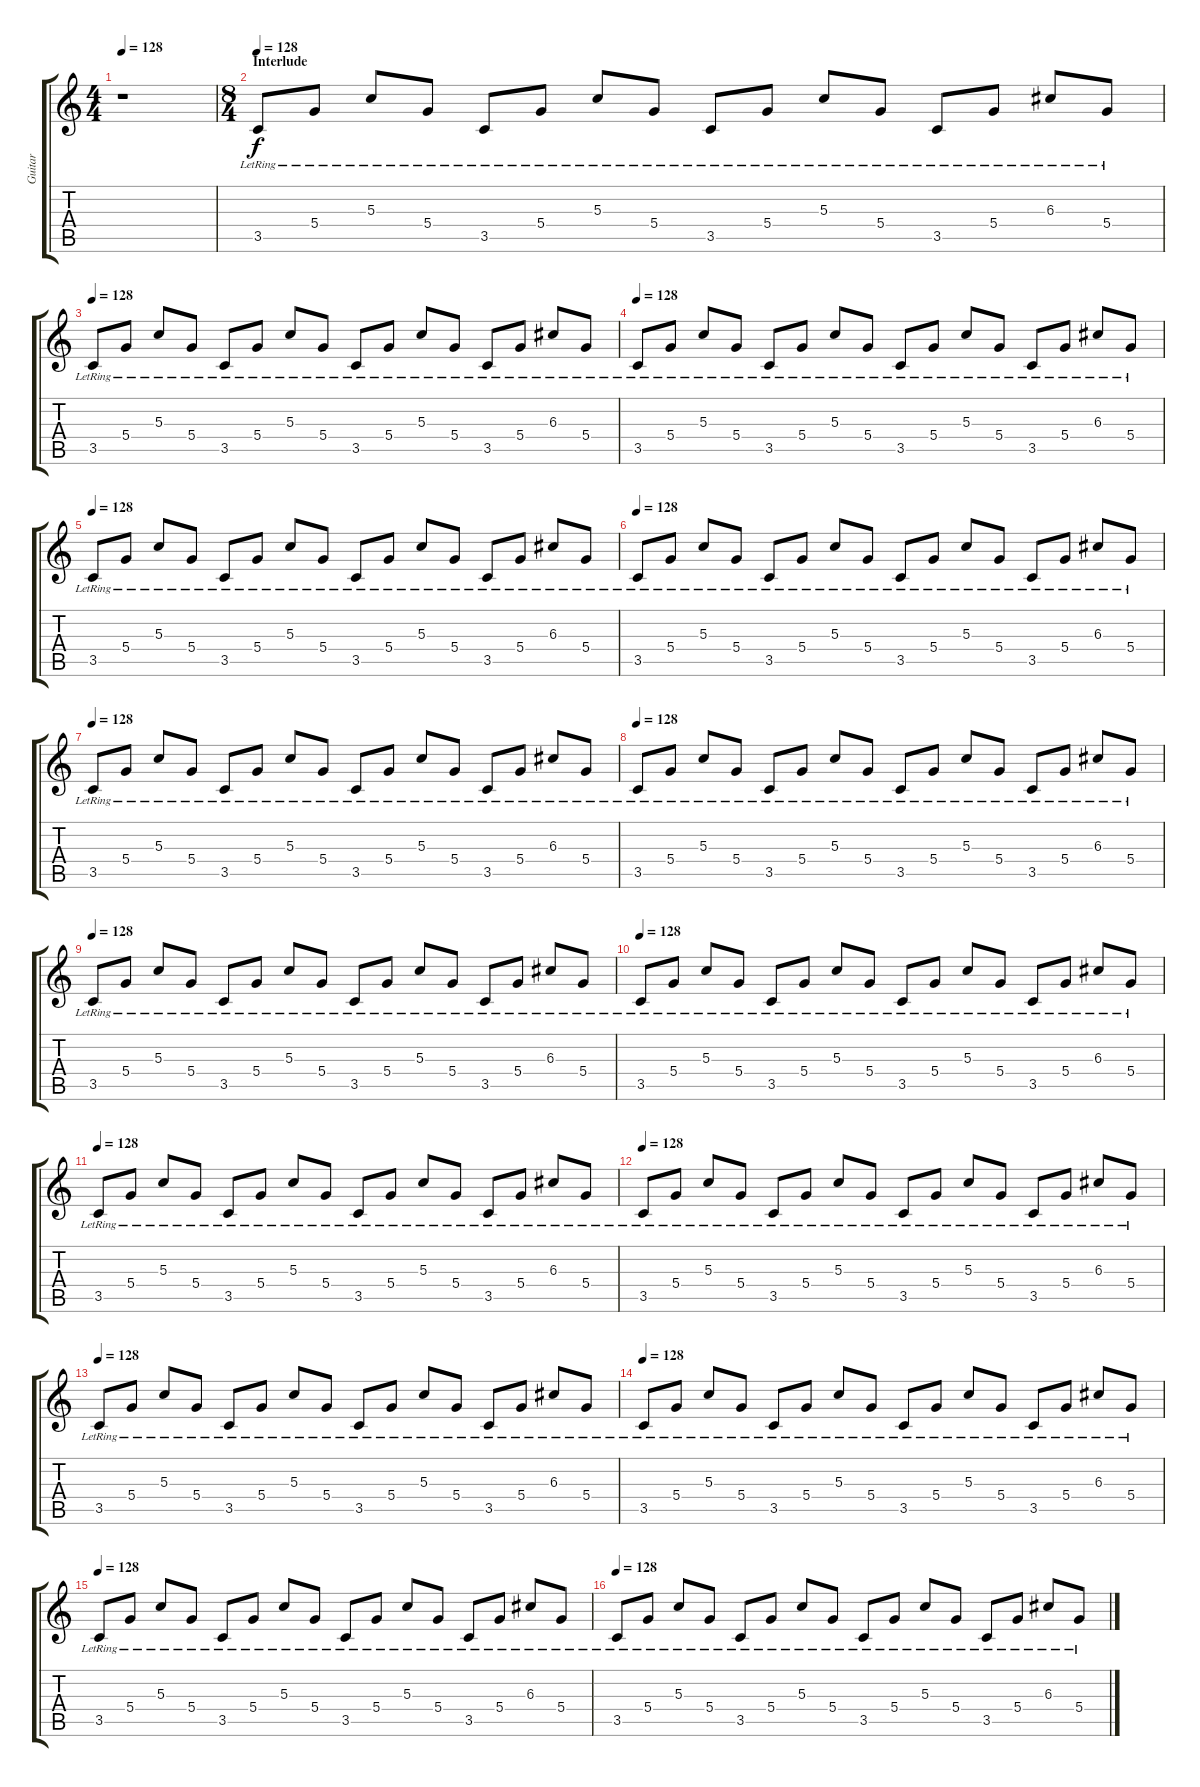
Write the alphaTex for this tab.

\track ("Guitar" "Guitar") {instrument acousticguitarnylon}
\staff {score tabs}
\tuning (E4 B3 G3 D3 A2 E2) {hide}
\ts (4 4)
\tempo 128
\clef g2
\ks c
r.1{dy f} |
\ts (8 4)
\section ("" "Interlude")
\tempo 128
3.5{lr}.8{volume 13 balance 8} 5.4{lr}.8 5.3{lr}.8 5.4{lr}.8 3.5{lr}.8 5.4{lr}.8 5.3{lr}.8 5.4{lr}.8 3.5{lr}.8 5.4{lr}.8 5.3{lr}.8 5.4{lr}.8 3.5{lr}.8 5.4{lr}.8 6.3{lr}.8 5.4{lr}.8 |
\tempo 128
3.5{lr}.8{volume 13 balance 8} 5.4{lr}.8 5.3{lr}.8 5.4{lr}.8 3.5{lr}.8 5.4{lr}.8 5.3{lr}.8 5.4{lr}.8 3.5{lr}.8 5.4{lr}.8 5.3{lr}.8 5.4{lr}.8 3.5{lr}.8 5.4{lr}.8 6.3{lr}.8 5.4{lr}.8 |
\tempo 128
3.5{lr}.8{volume 13 balance 8} 5.4{lr}.8 5.3{lr}.8 5.4{lr}.8 3.5{lr}.8 5.4{lr}.8 5.3{lr}.8 5.4{lr}.8 3.5{lr}.8 5.4{lr}.8 5.3{lr}.8 5.4{lr}.8 3.5{lr}.8 5.4{lr}.8 6.3{lr}.8 5.4{lr}.8 |
\tempo 128
3.5{lr}.8{volume 13 balance 8} 5.4{lr}.8 5.3{lr}.8 5.4{lr}.8 3.5{lr}.8 5.4{lr}.8 5.3{lr}.8 5.4{lr}.8 3.5{lr}.8 5.4{lr}.8 5.3{lr}.8 5.4{lr}.8 3.5{lr}.8 5.4{lr}.8 6.3{lr}.8 5.4{lr}.8 |
\tempo 128
3.5{lr}.8{volume 13 balance 8} 5.4{lr}.8 5.3{lr}.8 5.4{lr}.8 3.5{lr}.8 5.4{lr}.8 5.3{lr}.8 5.4{lr}.8 3.5{lr}.8 5.4{lr}.8 5.3{lr}.8 5.4{lr}.8 3.5{lr}.8 5.4{lr}.8 6.3{lr}.8 5.4{lr}.8 |
\tempo 128
3.5{lr}.8{volume 13 balance 8} 5.4{lr}.8 5.3{lr}.8 5.4{lr}.8 3.5{lr}.8 5.4{lr}.8 5.3{lr}.8 5.4{lr}.8 3.5{lr}.8 5.4{lr}.8 5.3{lr}.8 5.4{lr}.8 3.5{lr}.8 5.4{lr}.8 6.3{lr}.8 5.4{lr}.8 |
\tempo 128
3.5{lr}.8{volume 13 balance 8} 5.4{lr}.8 5.3{lr}.8 5.4{lr}.8 3.5{lr}.8 5.4{lr}.8 5.3{lr}.8 5.4{lr}.8 3.5{lr}.8 5.4{lr}.8 5.3{lr}.8 5.4{lr}.8 3.5{lr}.8 5.4{lr}.8 6.3{lr}.8 5.4{lr}.8 |
\tempo 128
3.5{lr}.8{volume 13 balance 8} 5.4{lr}.8 5.3{lr}.8 5.4{lr}.8 3.5{lr}.8 5.4{lr}.8 5.3{lr}.8 5.4{lr}.8 3.5{lr}.8 5.4{lr}.8 5.3{lr}.8 5.4{lr}.8 3.5{lr}.8 5.4{lr}.8 6.3{lr}.8 5.4{lr}.8 |
\tempo 128
3.5{lr}.8{volume 13 balance 8} 5.4{lr}.8 5.3{lr}.8 5.4{lr}.8 3.5{lr}.8 5.4{lr}.8 5.3{lr}.8 5.4{lr}.8 3.5{lr}.8 5.4{lr}.8 5.3{lr}.8 5.4{lr}.8 3.5{lr}.8 5.4{lr}.8 6.3{lr}.8 5.4{lr}.8 |
\tempo 128
3.5{lr}.8{volume 13 balance 8} 5.4{lr}.8 5.3{lr}.8 5.4{lr}.8 3.5{lr}.8 5.4{lr}.8 5.3{lr}.8 5.4{lr}.8 3.5{lr}.8 5.4{lr}.8 5.3{lr}.8 5.4{lr}.8 3.5{lr}.8 5.4{lr}.8 6.3{lr}.8 5.4{lr}.8 |
\tempo 128
3.5{lr}.8{volume 13 balance 8} 5.4{lr}.8 5.3{lr}.8 5.4{lr}.8 3.5{lr}.8 5.4{lr}.8 5.3{lr}.8 5.4{lr}.8 3.5{lr}.8 5.4{lr}.8 5.3{lr}.8 5.4{lr}.8 3.5{lr}.8 5.4{lr}.8 6.3{lr}.8 5.4{lr}.8 |
\tempo 128
3.5{lr}.8{volume 13 balance 8} 5.4{lr}.8 5.3{lr}.8 5.4{lr}.8 3.5{lr}.8 5.4{lr}.8 5.3{lr}.8 5.4{lr}.8 3.5{lr}.8 5.4{lr}.8 5.3{lr}.8 5.4{lr}.8 3.5{lr}.8 5.4{lr}.8 6.3{lr}.8 5.4{lr}.8 |
\tempo 128
3.5{lr}.8{volume 13 balance 8} 5.4{lr}.8 5.3{lr}.8 5.4{lr}.8 3.5{lr}.8 5.4{lr}.8 5.3{lr}.8 5.4{lr}.8 3.5{lr}.8 5.4{lr}.8 5.3{lr}.8 5.4{lr}.8 3.5{lr}.8 5.4{lr}.8 6.3{lr}.8 5.4{lr}.8 |
\tempo 128
3.5{lr}.8{volume 13 balance 8} 5.4{lr}.8 5.3{lr}.8 5.4{lr}.8 3.5{lr}.8 5.4{lr}.8 5.3{lr}.8 5.4{lr}.8 3.5{lr}.8 5.4{lr}.8 5.3{lr}.8 5.4{lr}.8 3.5{lr}.8 5.4{lr}.8 6.3{lr}.8 5.4{lr}.8 |
\tempo 128
3.5{lr}.8{volume 13 balance 8} 5.4{lr}.8 5.3{lr}.8 5.4{lr}.8 3.5{lr}.8 5.4{lr}.8 5.3{lr}.8 5.4{lr}.8 3.5{lr}.8 5.4{lr}.8 5.3{lr}.8 5.4{lr}.8 3.5{lr}.8 5.4{lr}.8 6.3{lr}.8 5.4{lr}.8
